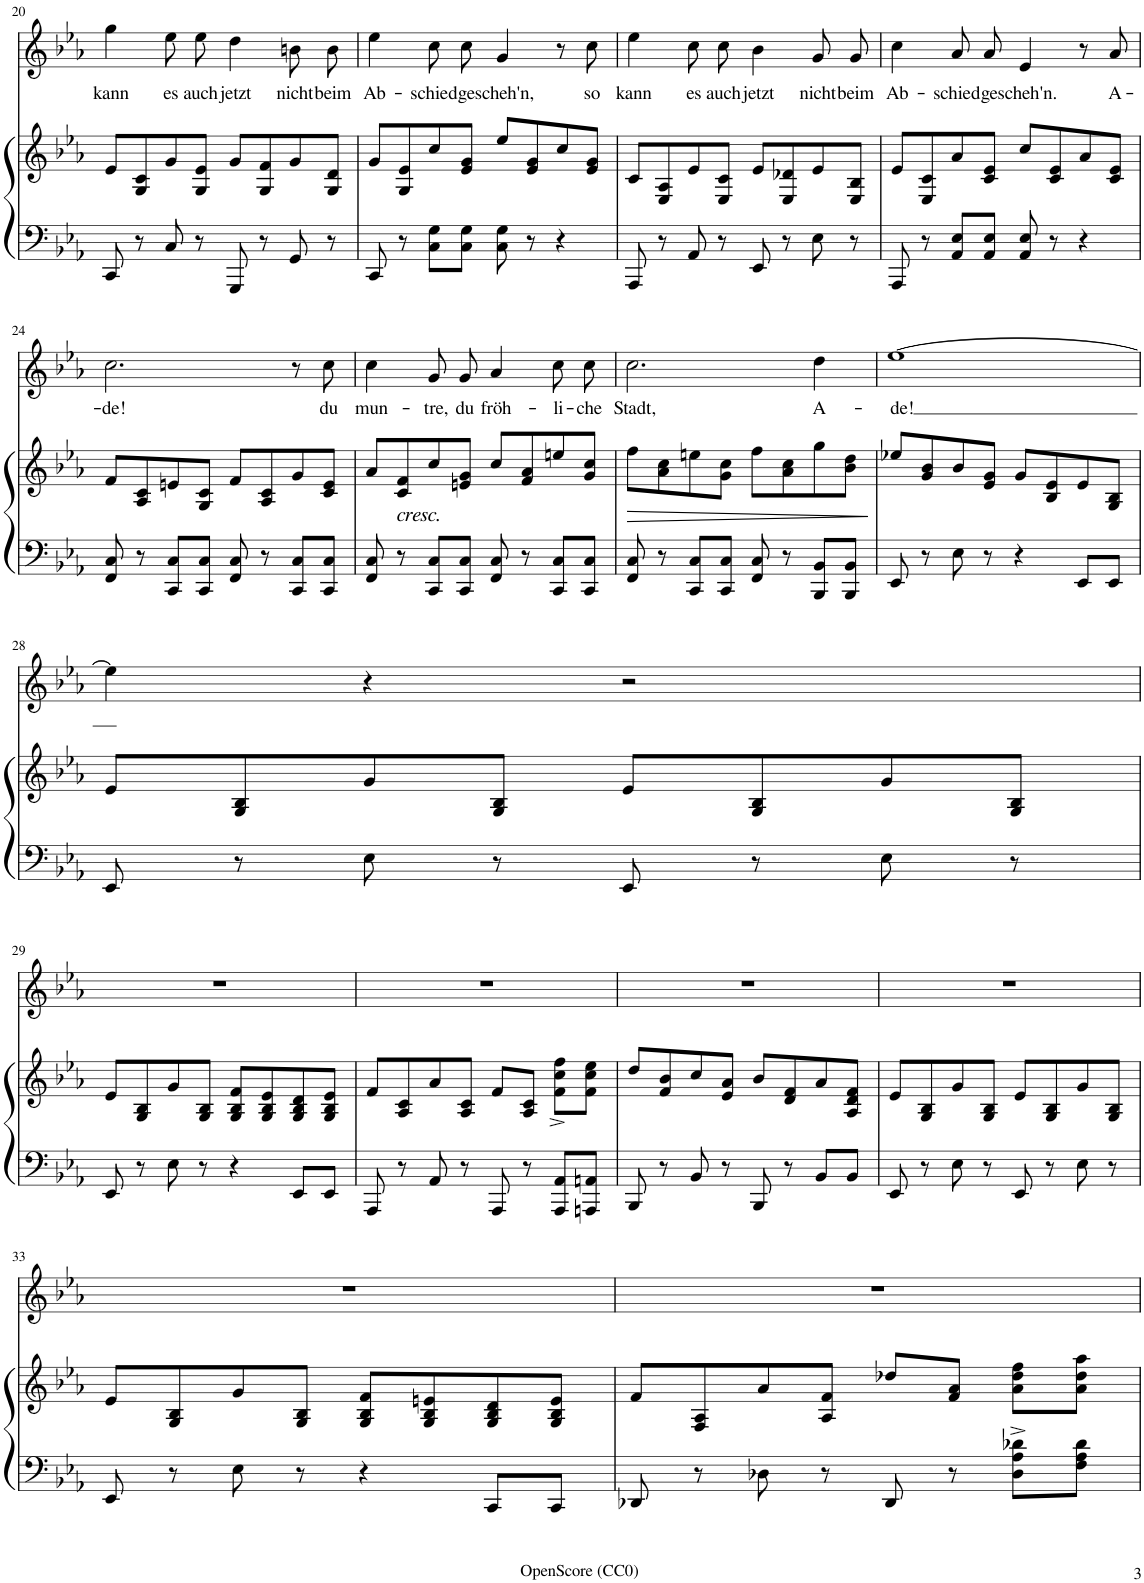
**kern	**kern	**dynam	**kern	**text
*part2	*part2	*part2	*part1	*part1
*staff3	*staff2	*staff2/3	*staff1	*staff1
*I"Piano	*	*	*I"Voice	*
*I'Pno	*	*	*	*
!!LO:PB:g=z
*clefF4	*clefG2	*	*clefG2	*
*k[b-e-a-]	*k[b-e-a-]	*	*k[b-e-a-]	*
*M4/4	*M4/4	*	*M4/4	*
*met(c)	*met(c)	*	*met(c)	*
=20	=20	=20	=20	=20
!	!	!	!	!LO:LY:b
8CC/	8e-/L	.	4gg\	kann
8r	8G/ 8c/	.	.	.
!	!	!	!	!LO:LY:b
8C/	8g/	.	8ee-\L	es
!	!	!	!	!LO:LY:b
8r	8G/ 8e-/J	.	8ee-\J	auch
!	!	!	!	!LO:LY:b
8GGG/	8g/L	.	4dd\	jetzt
8r	8G/ 8f/	.	.	.
!	!	!	!	!LO:LY:b
8GG/	8g/	.	8bn\L	nicht
!	!	!	!	!LO:LY:b
8r	8G/ 8d/J	.	8b\J	beim
=21	=21	=21	=21	=21
!	!	!	!	!LO:LY:b
8CC/	8g/L	.	4ee-\	Ab-
8r	8G/ 8e-/	.	.	.
!	!	!	!	!LO:LY:b
8C\ 8G\L	8cc/	.	8cc\L	-schied
!	!	!	!	!LO:LY:b
8C\ 8G\J	8e-/ 8g/J	.	8cc\J	ge-
!	!	!	!	!LO:LY:b
8C\ 8G\	8ee-/L	.	4g/	-scheh'n,
8r	8e-/ 8g/	.	.	.
4r	8cc/	.	8r	.
!	!	!	!	!LO:LY:b
.	8e-/ 8g/J	.	8cc\	so
=22	=22	=22	=22	=22
!	!	!	!	!LO:LY:b
8AAA-/	8c/L	.	4ee-\	kann
8r	8E-/ 8A-/	.	.	.
!	!	!	!	!LO:LY:b
8AA-/	8e-/	.	8cc\L	es
!	!	!	!	!LO:LY:b
8r	8E-/ 8c/J	.	8cc\J	auch
!	!	!	!	!LO:LY:b
8EE-/	8e-/L	.	4b-\	jetzt
8r	8E-/ 8d-X/	.	.	.
!	!	!	!	!LO:LY:b
8E-\	8e-/	.	8g/L	nicht
!	!	!	!	!LO:LY:b
8r	8E-/ 8B-/J	.	8g/J	beim
=23	=23	=23	=23	=23
!	!	!	!	!LO:LY:b
8AAA-/	8e-/L	.	4cc\	Ab-
8r	8E-/ 8c/	.	.	.
!	!	!	!	!LO:LY:b
8AA-/ 8E-/L	8a-/	.	8a-/L	-schied
!	!	!	!	!LO:LY:b
8AA-/ 8E-/J	8c/ 8e-/J	.	8a-/J	ge-
!	!	!	!	!LO:LY:b
8AA-/ 8E-/	8cc/L	.	4e-/	-scheh'n.
8r	8c/ 8e-/	.	.	.
4r	8a-/	.	8r	.
!	!	!	!	!LO:LY:b
.	8c/ 8e-/J	.	8a-/	A-
!!LO:LB:g=z
=24	=24	=24	=24	=24
!	!	!	!	!LO:LY:b
8FF/ 8C/	8f/L	.	2.cc\	-de!
8r	8A-/ 8c/	.	.	.
8CC/ 8C/L	8en/	.	.	.
8CC/ 8C/J	8G/ 8c/J	.	.	.
8FF/ 8C/	8f/L	.	.	.
8r	8A-/ 8c/	.	.	.
8CC/ 8C/L	8g/	.	8r	.
!	!	!	!	!LO:LY:b
8CC/ 8C/J	8c/ 8e/J	.	8cc\	du
=25	=25	=25	=25	=25
!	!	!	!	!LO:LY:b
8FF/ 8C/	8a-/L	.	4cc\	mun-
!	!LO:TX:b:i:t=cresc.	!	!	!
8r	8c/ 8f/	.	.	.
!	!	!	!	!LO:LY:b
8CC/ 8C/L	8cc/	.	8g/L	-tre,
!	!	!	!	!LO:LY:b
8CC/ 8C/J	8en/ 8g/J	.	8g/J	du
!	!	!	!	!LO:LY:b
8FF/ 8C/	8cc/L	.	4a-/	fröh-
8r	8f/ 8a-/	.	.	.
!	!	!	!	!LO:LY:b
8CC/ 8C/L	8een/	.	8cc\L	-li-
!	!	!	!	!LO:LY:b
8CC/ 8C/J	8g/ 8cc/J	.	8cc\J	-che
=26	=26	=26	=26	=26
!	!	!LO:HP:b	!	!LO:LY:b
8FF/ 8C/	8ff\L	>	2.cc\	Stadt,
8r	8a-\ 8cc\	.	.	.
8CC/ 8C/L	8een\	.	.	.
8CC/ 8C/J	8g\ 8cc\J	.	.	.
8FF/ 8C/	8ff\L	.	.	.
8r	8a-\ 8cc\	.	.	.
!	!	!	!	!LO:LY:b
8BBB-/ 8BB-/L	8gg\	.	4dd\	A-
8BBB-/ 8BB-/J	8b-\ 8dd\J	.	.	.
.	.	]	.	.
=27	=27	=27	=27	=27
!	!	!	!	!LO:LY:b
8EE-/	8ee-X/L	.	[1ee-	-de!
8r	8g/ 8b-/	.	.	.
8E-\	8b-/	.	.	.
8r	8e-/ 8g/J	.	.	.
4r	8g/L	.	.	.
.	8B-/ 8e-/	.	.	.
8EE-/L	8e-/	.	.	.
8EE-/J	8G/ 8B-/J	.	.	.
!!LO:LB:g=z
=28	=28	=28	=28	=28
8EE-/	8e-/L	.	4ee-\]	.
8r	8G/ 8B-/	.	.	.
8E-\	8g/	.	4r	.
8r	8G/ 8B-/J	.	.	.
8EE-/	8e-/L	.	2r	.
8r	8G/ 8B-/	.	.	.
8E-\	8g/	.	.	.
8r	8G/ 8B-/J	.	.	.
!!LO:LB:g=z
=29	=29	=29	=29	=29
8EE-/	8e-/L	.	1r	.
8r	8G/ 8B-/	.	.	.
8E-\	8g/	.	.	.
8r	8G/ 8B-/J	.	.	.
4r	8G/ 8B-/ 8f/L	.	.	.
.	8G/ 8B-/ 8e-/	.	.	.
8EE-/L	8G/ 8B-/ 8d/	.	.	.
8EE-/J	8G/ 8B-/ 8e-/J	.	.	.
=30	=30	=30	=30	=30
8AAA-/	8f/L	.	1r	.
8r	8A-/ 8c/	.	.	.
8AA-/	8a-/	.	.	.
8r	8A-/ 8c/J	.	.	.
8AAA-/	8f/L	.	.	.
8r	8A-/ 8c/J	.	.	.
8AAA-/ 8AA-/L	8f\^< 8cc\^< 8ff\^<L	.	.	.
8AAAn/ 8AAn/J	8f\ 8cc\ 8ee-\J	.	.	.
=31	=31	=31	=31	=31
8BBB-/	8dd/L	.	1r	.
8r	8f/ 8b-/	.	.	.
8BB-/	8cc/	.	.	.
8r	8e-/ 8a-/J	.	.	.
8BBB-/	8b-/L	.	.	.
8r	8d/ 8f/	.	.	.
8BB-/L	8a-/	.	.	.
8BB-/J	8A-/ 8d/ 8f/J	.	.	.
=32	=32	=32	=32	=32
8EE-/	8e-/L	.	1r	.
8r	8G/ 8B-/	.	.	.
8E-\	8g/	.	.	.
8r	8G/ 8B-/J	.	.	.
8EE-/	8e-/L	.	.	.
8r	8G/ 8B-/	.	.	.
8E-\	8g/	.	.	.
8r	8G/ 8B-/J	.	.	.
!!LO:LB:g=z
=33	=33	=33	=33	=33
8EE-/	8e-/L	.	1r	.
8r	8G/ 8B-/	.	.	.
8E-\	8g/	.	.	.
8r	8G/ 8B-/J	.	.	.
4r	8G/ 8B-/ 8f/L	.	.	.
.	8G/ 8B-/ 8en/	.	.	.
8CC/L	8G/ 8B-/ 8d/	.	.	.
8CC/J	8G/ 8B-/ 8e/J	.	.	.
=34	=34	=34	=34	=34
8DD-X/	8f/L	.	1r	.
8r	8F/ 8A-/	.	.	.
8D-X\	8a-/	.	.	.
8r	8A-/ 8f/J	.	.	.
8DD-/	8dd-X/L	.	.	.
8r	8f/ 8a-/J	.	.	.
8D-\^ 8A-\^ 8d-X\^L	8a-\ 8dd-\ 8ff\L	.	.	.
8F\ 8A-\ 8d-\J	8a-\ 8dd-\ 8aa-\J	.	.	.
=	=	=	=	=
*-	*-	*-	*-	*-
